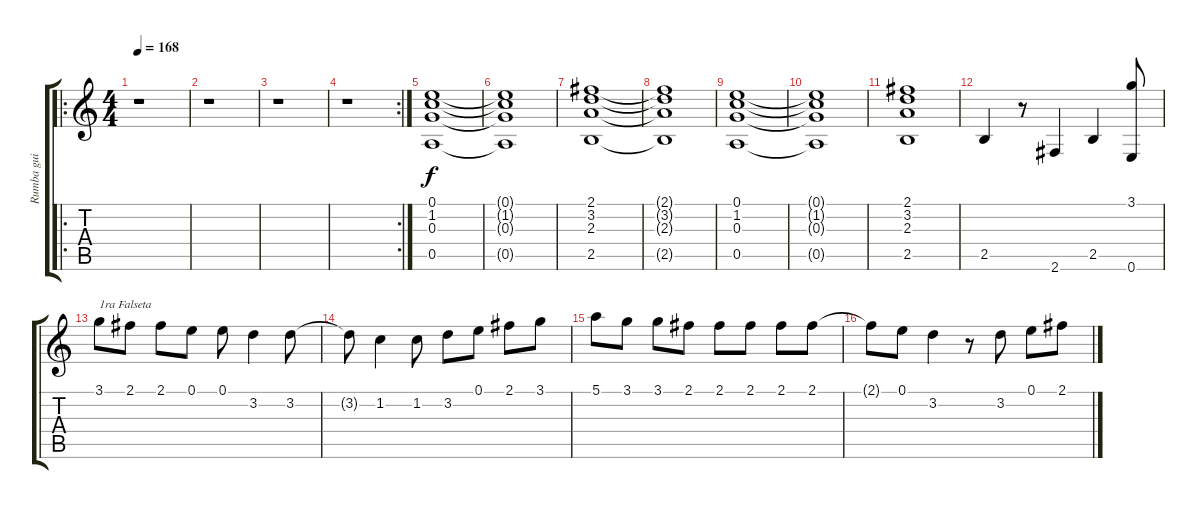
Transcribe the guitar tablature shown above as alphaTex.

\track (" Rumba guitara" " Rumba gui") {instrument acousticguitarnylon}
\staff {score tabs}
\tuning (E4 B3 G3 D3 A2 E2) {hide}
\ro
\ts (4 4)
\tempo 168
\clef g2
\ks c
r.1{dy f instrument acousticguitarnylon} |
r.1 |
r.1 |
\rc 2
r.1 |
(0.1 1.2 0.3 0.5).1 |
(0.1{t} 1.2{t} 0.3{t} 0.5{t}).1 |
(2.1 3.2 2.3 2.5).1 |
(2.1{t} 3.2{t} 2.3{t} 2.5{t}).1 |
(0.1 1.2 0.3 0.5).1 |
(0.1{t} 1.2{t} 0.3{t} 0.5{t}).1 |
(2.1 3.2 2.3 2.5).1 |
2.5.4 r.8 2.6.4 2.5.4 (3.1 0.6).8 |
3.1.8{txt "1ra Falseta"} 2.1.8 2.1.8 0.1.8 0.1.8 3.2.4 3.2.8 |
3.2{t}.8 1.2.4 1.2.8 3.2.8 0.1.8 2.1.8 3.1.8 |
5.1.8 3.1.8 3.1.8 2.1.8 2.1.8 2.1.8 2.1.8 2.1.8 |
2.1{t}.8 0.1.8 3.2.4 r.8 3.2.8 0.1.8 2.1.8
